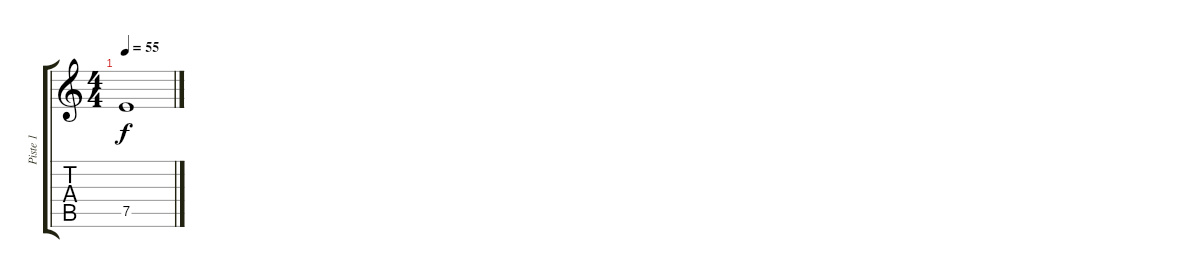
\track ("Piste 1" "Piste 1") {instrument distortionguitar}
\staff {score tabs}
\tuning (E4 B3 G3 D3 A2 E2) {hide}
\ts (4 4)
\tempo 55
\clef g2
\ks c
7.5.1{dy f}
